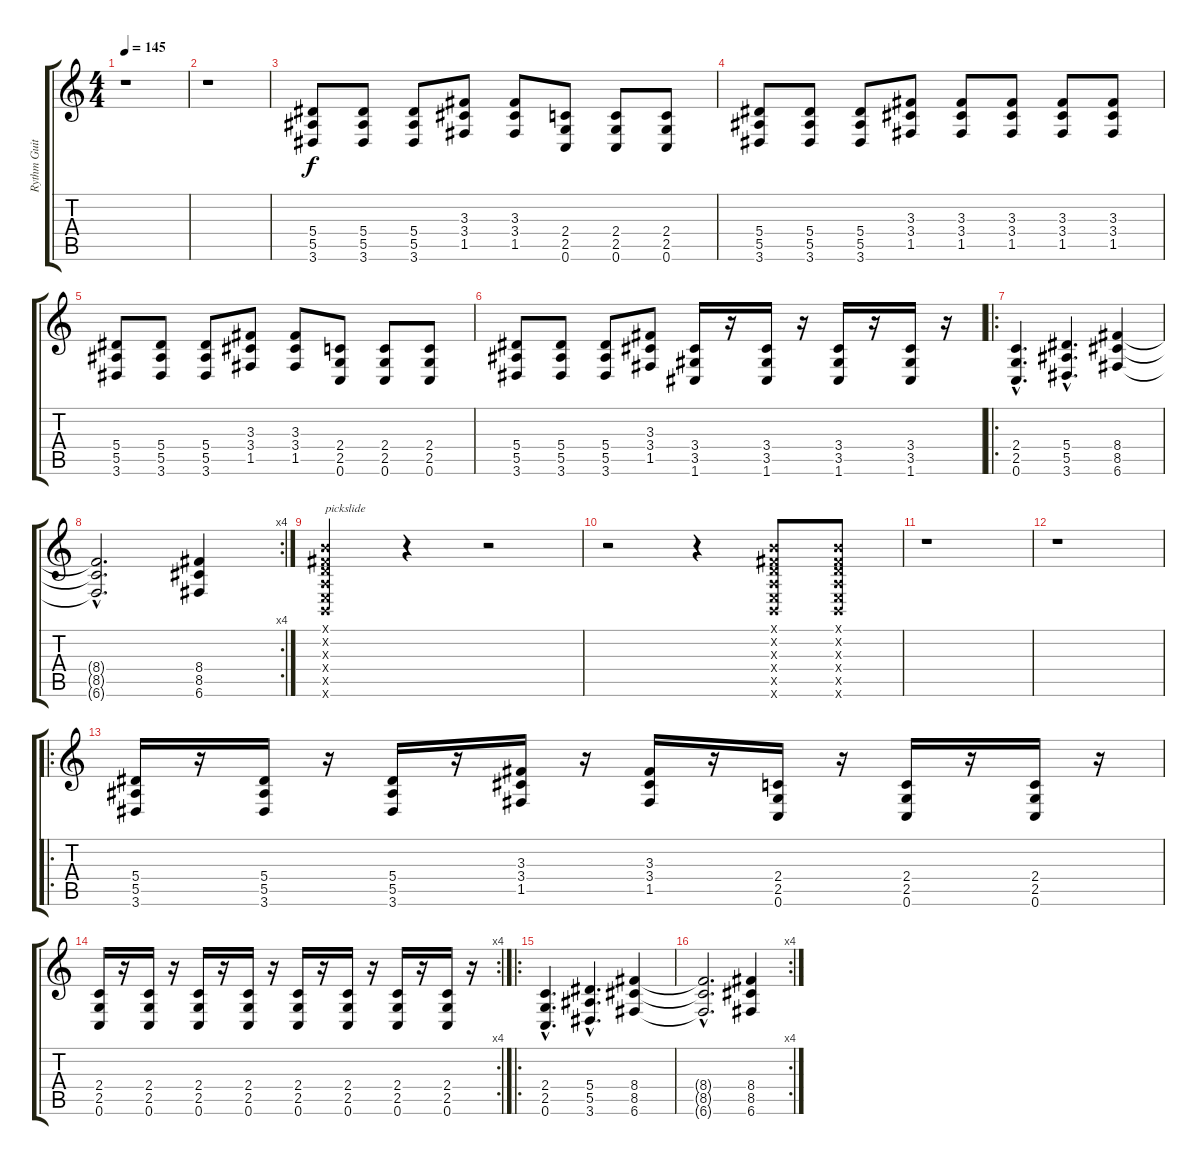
\track ("Rythm Guitar" "Rythm Guit") {instrument distortionguitar}
\staff {score tabs}
\tuning (C4 G3 Eb3 Bb2 F2 C2) {hide}
\ts (4 4)
\tempo 145
\clef g2
\ks c
r.1{dy f instrument distortionguitar} |
r.1 |
(5.4 5.5 3.6).8 (5.4 5.5 3.6).8 (5.4 5.5 3.6).8 (3.3 3.4 1.5).8 (3.3 3.4 1.5).8 (2.4 2.5 0.6).8 (2.4 2.5 0.6).8 (2.4 2.5 0.6).8 |
(5.4 5.5 3.6).8 (5.4 5.5 3.6).8 (5.4 5.5 3.6).8 (3.3 3.4 1.5).8 (3.3 3.4 1.5).8 (3.3 3.4 1.5).8 (3.3 3.4 1.5).8 (3.3 3.4 1.5).8 |
(5.4 5.5 3.6).8 (5.4 5.5 3.6).8 (5.4 5.5 3.6).8 (3.3 3.4 1.5).8 (3.3 3.4 1.5).8 (2.4 2.5 0.6).8 (2.4 2.5 0.6).8 (2.4 2.5 0.6).8 |
(5.4 5.5 3.6).8 (5.4 5.5 3.6).8 (5.4 5.5 3.6).8 (3.3 3.4 1.5).8 (3.4 3.5 1.6).16 r.16 (3.4 3.5 1.6).16 r.16 (3.4 3.5 1.6).16 r.16 (3.4 3.5 1.6).16 r.16 |
\ro
(2.4{hac} 2.5{hac} 0.6{hac}).4{d} (5.4{hac} 5.5{hac} 3.6{hac}).4{d} (8.4 8.5 6.6).4 |
\rc 4
(8.4{hac t} 8.5{hac t} 6.6{hac t}).2{d} (8.4 8.5 6.6).4 |
(-1.1{x} -1.2{x} -1.3{x} -1.4{x} -1.5{x} -1.6{x}).4{txt "pickslide"} r.4 r.2 |
r.2 r.4 (-1.1{x} -1.2{x} -1.3{x} -1.4{x} -1.5{x} -1.6{x}).8 (-1.1{x} -1.2{x} -1.3{x} -1.4{x} -1.5{x} -1.6{x}).8 |
r.1 |
r.1 |
\ro
(5.4 5.5 3.6).16 r.16 (5.4 5.5 3.6).16 r.16 (5.4 5.5 3.6).16 r.16 (3.3 3.4 1.5).16 r.16 (3.3 3.4 1.5).16 r.16 (2.4 2.5 0.6).16 r.16 (2.4 2.5 0.6).16 r.16 (2.4 2.5 0.6).16 r.16 |
\rc 4
(2.4 2.5 0.6).16 r.16 (2.4 2.5 0.6).16 r.16 (2.4 2.5 0.6).16 r.16 (2.4 2.5 0.6).16 r.16 (2.4 2.5 0.6).16 r.16 (2.4 2.5 0.6).16 r.16 (2.4 2.5 0.6).16 r.16 (2.4 2.5 0.6).16 r.16 |
\ro
(2.4{hac} 2.5{hac} 0.6{hac}).4{d} (5.4{hac} 5.5{hac} 3.6{hac}).4{d} (8.4 8.5 6.6).4 |
\rc 4
(8.4{hac t} 8.5{hac t} 6.6{hac t}).2{d} (8.4 8.5 6.6).4
